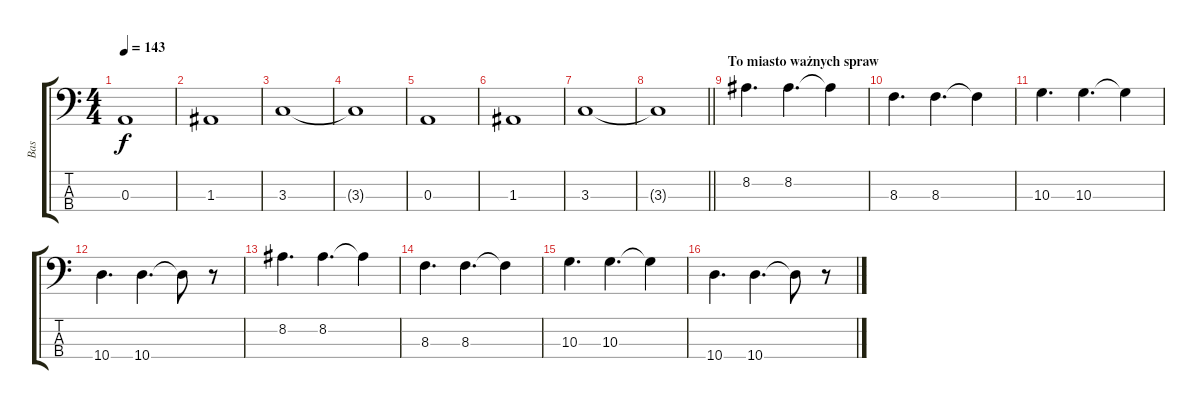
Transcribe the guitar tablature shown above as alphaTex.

\track ("Bas" "Bas") {instrument electricbassfinger}
\staff {score tabs}
\tuning (G2 D2 A1 E1) {hide}
\ts (4 4)
\tempo 143
\clef f4
\ks c
0.3.1{dy f} |
1.3.1 |
3.3.1 |
3.3{t}.1 |
0.3.1 |
1.3.1 |
3.3.1 |
\barLineRight lightlight
3.3{t}.1 |
\section ("" "To miasto ważnych spraw")
8.2.4{d} 8.2.4{d} 8.2{t}.4 |
8.3.4{d} 8.3.4{d} 8.3{t}.4 |
10.3.4{d} 10.3.4{d} 10.3{t}.4 |
10.4.4{d} 10.4.4{d} 10.4{t}.8 r.8 |
8.2.4{d} 8.2.4{d} 8.2{t}.4 |
8.3.4{d} 8.3.4{d} 8.3{t}.4 |
10.3.4{d} 10.3.4{d} 10.3{t}.4 |
10.4.4{d} 10.4.4{d} 10.4{t}.8 r.8
